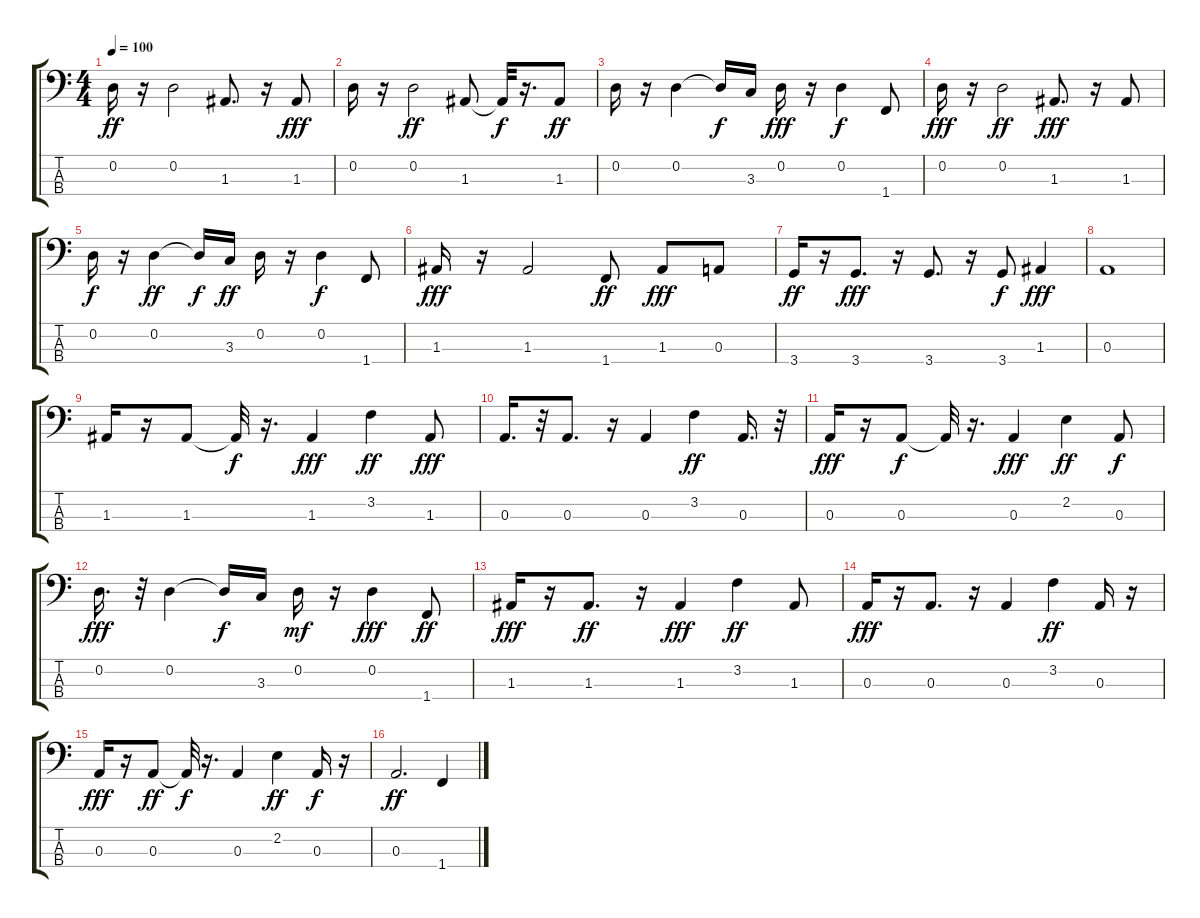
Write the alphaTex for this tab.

\track "" {instrument electricbassfinger}
\staff {score tabs}
\tuning (G2 D2 A1 E1) {hide}
\ts (4 4)
\tempo 100
\clef f4
\ks c
0.2.16{dy ff} r.16 0.2.2 1.3.8{d} r.16 1.3.8{dy fff} |
0.2.16 r.16 0.2.2{dy ff} 1.3.8 1.3{t}.32{dy f} r.16{d} 1.3.8{dy ff} |
0.2.16 r.16 0.2.4 0.2{t}.16{dy f} 3.3.16 0.2.16{dy fff} r.16 0.2.4{dy f} 1.4.8 |
0.2.16{dy fff} r.16 0.2.2{dy ff} 1.3.8{d dy fff} r.16 1.3.8 |
0.2.16{dy f} r.16 0.2.4{dy ff} 0.2{t}.16{dy f} 3.3.16{dy ff} 0.2.16 r.16 0.2.4{dy f} 1.4.8 |
1.3.16{dy fff} r.16 1.3.2 1.4.8{dy ff} 1.3.8{dy fff} 0.3.8 |
3.4.16{dy ff} r.16 3.4.8{d dy fff} r.16 3.4.8{d} r.16 3.4.8{dy f} 1.3.4{dy fff} |
0.3.1 |
1.3.16 r.16 1.3.8 1.3{t}.32{dy f} r.16{d} 1.3.4{dy fff} 3.2.4{dy ff} 1.3.8{dy fff} |
0.3.16{d} r.32 0.3.8{d} r.16 0.3.4 3.2.4{dy ff} 0.3.16{d} r.32 |
0.3.16{dy fff} r.16 0.3.8{dy f} 0.3{t}.32 r.16{d} 0.3.4{dy fff} 2.2.4{dy ff} 0.3.8{dy f} |
0.2.16{d dy fff} r.32 0.2.4 0.2{t}.16{dy f} 3.3.16 0.2.16{dy mf} r.16 0.2.4{dy fff} 1.4.8{dy ff} |
1.3.16{dy fff} r.16 1.3.8{d dy ff} r.16 1.3.4{dy fff} 3.2.4{dy ff} 1.3.8 |
0.3.16{dy fff} r.16 0.3.8{d} r.16 0.3.4 3.2.4{dy ff} 0.3.16 r.16 |
0.3.16{dy fff} r.16 0.3.8{dy ff} 0.3{t}.32{dy f} r.16{d} 0.3.4 2.2.4{dy ff} 0.3.16{dy f} r.16 |
0.3.2{d dy ff} 1.4.4
